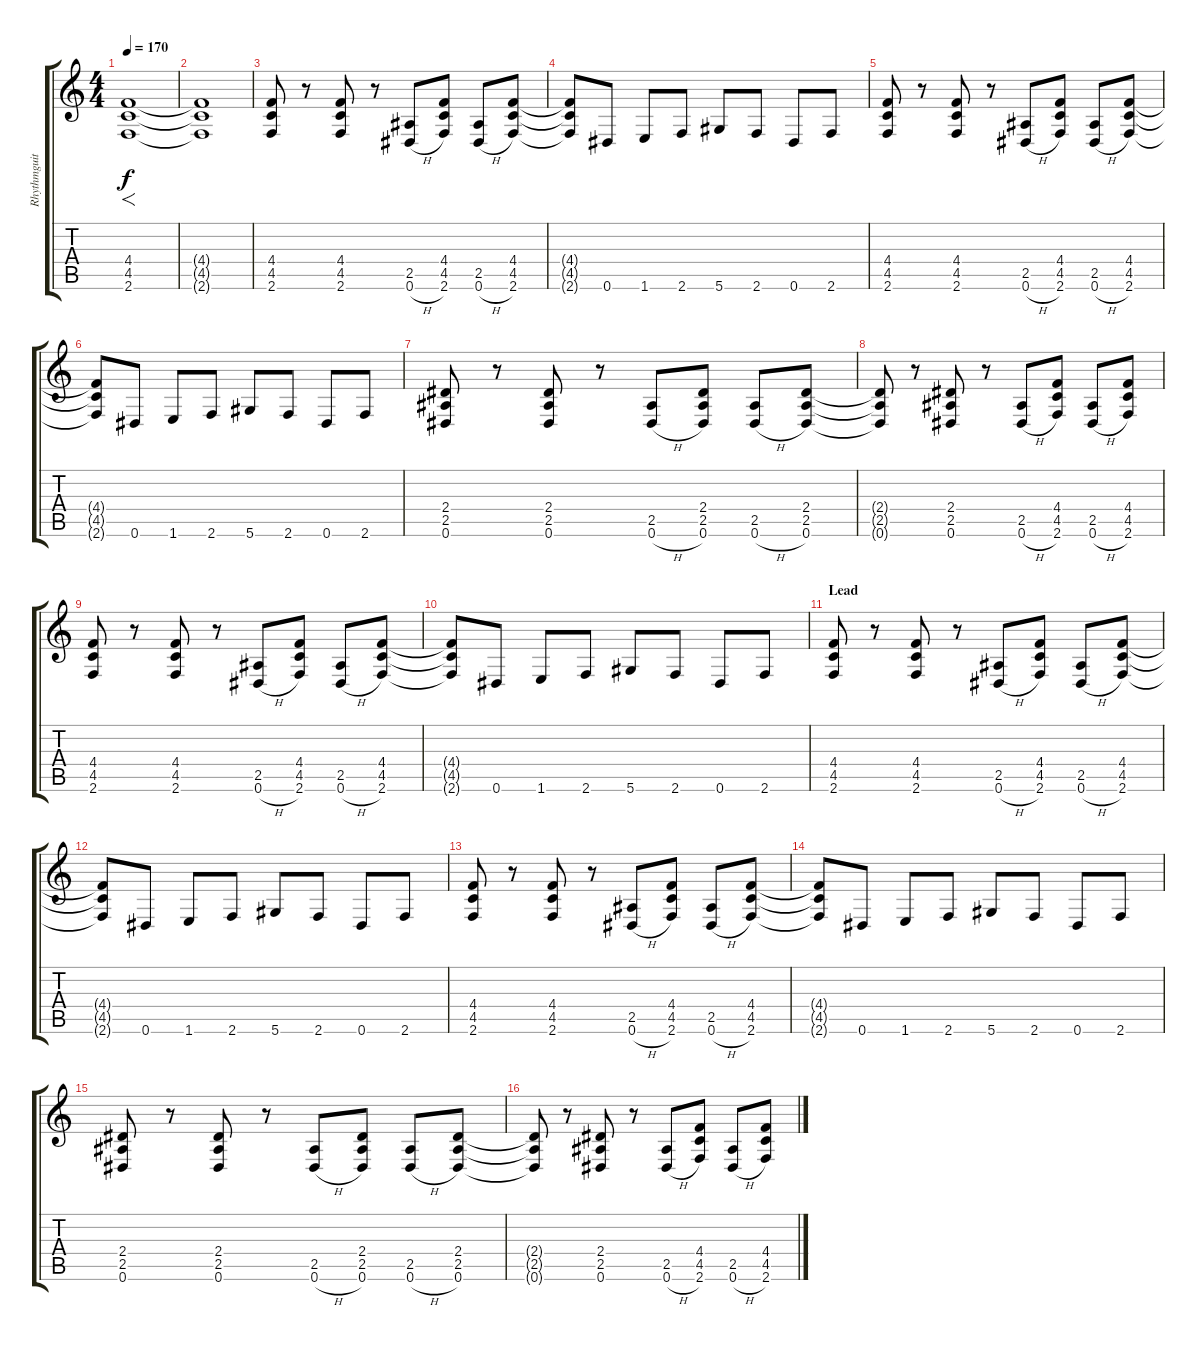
\track ("Rhythmguitar" "Rhythmguit") {instrument distortionguitar}
\staff {score tabs}
\tuning (Eb4 Bb3 Gb3 Db3 Ab2 Eb2) {hide}
\ts (4 4)
\tempo 170
\clef g2
\ks c
(4.4 4.5 2.6).1{f dy f instrument distortionguitar} |
(4.4{t} 4.5{t} 2.6{t}).1 |
(4.4 4.5 2.6).8 r.8 (4.4 4.5 2.6).8 r.8 (2.5 0.6{h}).8 (4.4 4.5 2.6).8 (2.5 0.6{h}).8 (4.4 4.5 2.6).8 |
(4.4{t} 4.5{t} 2.6{t}).8 0.6.8 1.6.8 2.6.8 5.6.8 2.6.8 0.6.8 2.6.8 |
(4.4 4.5 2.6).8 r.8 (4.4 4.5 2.6).8 r.8 (2.5 0.6{h}).8 (4.4 4.5 2.6).8 (2.5 0.6{h}).8 (4.4 4.5 2.6).8 |
(4.4{t} 4.5{t} 2.6{t}).8 0.6.8 1.6.8 2.6.8 5.6.8 2.6.8 0.6.8 2.6.8 |
(2.4 2.5 0.6).8 r.8 (2.4 2.5 0.6).8 r.8 (2.5 0.6{h}).8 (2.4 2.5 0.6).8 (2.5 0.6{h}).8 (2.4 2.5 0.6).8 |
(2.4{t} 2.5{t} 0.6{t}).8 r.8 (2.4 2.5 0.6).8 r.8 (2.5 0.6{h}).8 (4.4 4.5 2.6).8 (2.5 0.6{h}).8 (4.4 4.5 2.6).8 |
(4.4 4.5 2.6).8 r.8 (4.4 4.5 2.6).8 r.8 (2.5 0.6{h}).8 (4.4 4.5 2.6).8 (2.5 0.6{h}).8 (4.4 4.5 2.6).8 |
(4.4{t} 4.5{t} 2.6{t}).8 0.6.8 1.6.8 2.6.8 5.6.8 2.6.8 0.6.8 2.6.8 |
\section ("" "Lead")
(4.4 4.5 2.6).8 r.8 (4.4 4.5 2.6).8 r.8 (2.5 0.6{h}).8 (4.4 4.5 2.6).8 (2.5 0.6{h}).8 (4.4 4.5 2.6).8 |
(4.4{t} 4.5{t} 2.6{t}).8 0.6.8 1.6.8 2.6.8 5.6.8 2.6.8 0.6.8 2.6.8 |
(4.4 4.5 2.6).8 r.8 (4.4 4.5 2.6).8 r.8 (2.5 0.6{h}).8 (4.4 4.5 2.6).8 (2.5 0.6{h}).8 (4.4 4.5 2.6).8 |
(4.4{t} 4.5{t} 2.6{t}).8 0.6.8 1.6.8 2.6.8 5.6.8 2.6.8 0.6.8 2.6.8 |
(2.4 2.5 0.6).8 r.8 (2.4 2.5 0.6).8 r.8 (2.5 0.6{h}).8 (2.4 2.5 0.6).8 (2.5 0.6{h}).8 (2.4 2.5 0.6).8 |
(2.4{t} 2.5{t} 0.6{t}).8 r.8 (2.4 2.5 0.6).8 r.8 (2.5 0.6{h}).8 (4.4 4.5 2.6).8 (2.5 0.6{h}).8 (4.4 4.5 2.6).8
